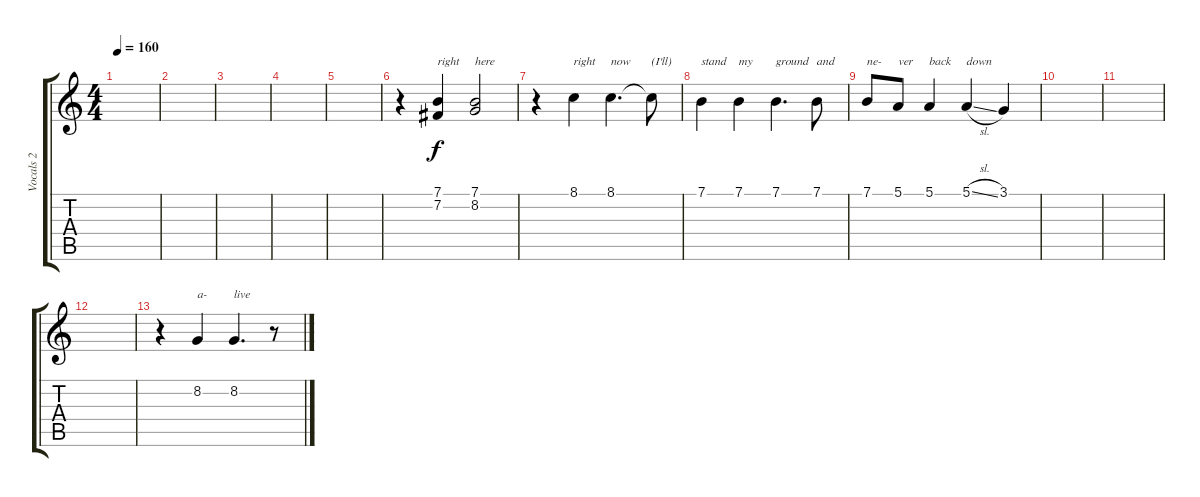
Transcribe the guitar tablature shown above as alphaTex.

\track ("Vocals 2" "Vocals 2") {instrument lead1square}
\staff {score tabs}
\tuning (E4 B3 G3 D3 A2 E2) {hide}
\ts (4 4)
\tempo 160
\clef g2
\ks c
|
|
|
|
|
r.4 (7.1 7.2).4{txt "right"} (7.1 8.2).2{txt "here"} |
r.4 8.1.4{txt "right"} 8.1.4{d txt "now"} 8.1{t}.8{txt "(I'll)"} |
7.1.4{txt "stand"} 7.1.4{txt "my"} 7.1.4{d txt "ground"} 7.1.8{txt "and"} |
7.1.8{txt "ne-"} 5.1.8{txt "ver"} 5.1.4{txt "back"} 5.1{sl}.4{txt "down"} 3.1.4 |
|
|
|
r.4 8.2.4{txt "a-"} 8.2.4{d txt "live"} r.8
